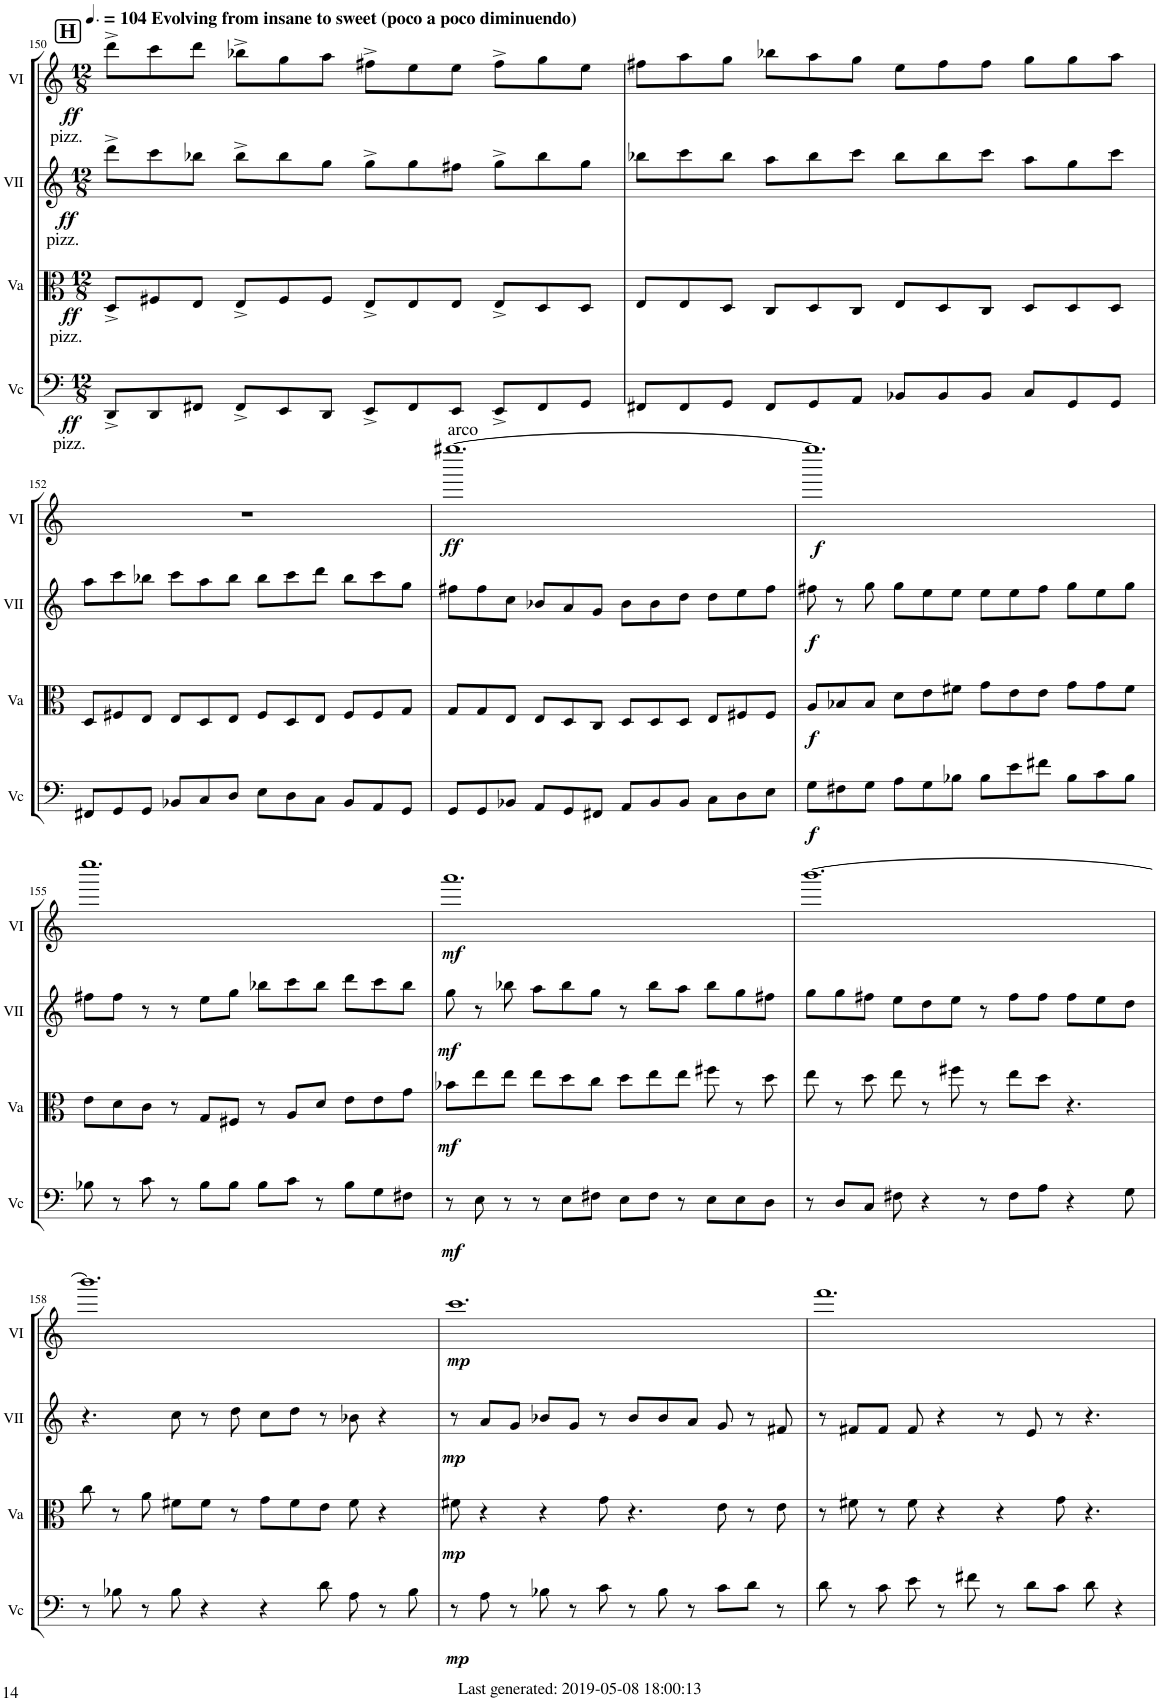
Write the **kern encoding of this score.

**kern	**dynam	**kern	**dynam	**kern	**dynam	**kern	**dynam
*part4	*part4	*part3	*part3	*part2	*part2	*part1	*part1
*staff4	*staff4	*staff3	*staff3	*staff2	*staff2	*staff1	*staff1
*I"Vc	*	*I"Va	*	*I"VII	*	*I"VI	*
*I'Vc	*	*I'Va	*	*I'VII	*	*I'VI	*
!!LO:PB:g=z
*clefF4	*	*clefC3	*	*clefG2	*	*clefG2	*
*k[]	*	*k[]	*	*k[]	*	*k[]	*
*M12/8	*	*M12/8	*	*M12/8	*	*M12/8	*
*MM156	*	*MM156	*	*MM156	*	*MM156	*
!!LO:REH:place=s1:a:B:cj:fs=14.284:t=H
=150	=150	=150	=150	=150	=150	=150	=150
!	!	!	!	!	!	!LO:TX:a:B:t=Evolving from insane to sweet (poco a poco diminuendo)	!
!	!	!	!	!	!	!LO:TX:b:t=pizz.	!
!	!	!	!	!LO:TX:b:t=pizz.	!	!	!
!	!	!LO:TX:b:t=pizz.	!	!	!	!	!
!LO:TX:b:t=pizz.	!	!	!	!	!	!	!
!	!LO:DY:b	!	!LO:DY:b	!	!LO:DY:b	!	!LO:DY:b
8DD^/L	ff	8D^/L	ff	8ddd^\L	ff	8ddd^\L	ff
8DD/	.	8F#X/	.	8ccc\	.	8ccc\	.
8FF#X/J	.	8E/J	.	8bb-X\J	.	8ddd\J	.
8FF#^/L	.	8E^/L	.	8bb-^\L	.	8bb-X^\L	.
8EE/	.	8F#/	.	8bb-\	.	8gg\	.
8DD/J	.	8F#/J	.	8gg\J	.	8aa\J	.
8EE^/L	.	8E^/L	.	8gg^\L	.	8ff#X^\L	.
8FF#/	.	8E/	.	8gg\	.	8ee\	.
8EE/J	.	8E/J	.	8ff#X\J	.	8ee\J	.
8EE^/L	.	8E^/L	.	8gg^\L	.	8ff#^\L	.
8FF#/	.	8D/	.	8bb-\	.	8gg\	.
8GG/J	.	8D/J	.	8gg\J	.	8ee\J	.
=151	=151	=151	=151	=151	=151	=151	=151
8FF#X/L	.	8E/L	.	8bb-X\L	.	8ff#X\L	.
8FF#/	.	8E/	.	8ccc\	.	8aa\	.
8GG/J	.	8D/J	.	8bb-\J	.	8gg\J	.
8FF#/L	.	8C/L	.	8aa\L	.	8bb-X\L	.
8GG/	.	8D/	.	8bb-\	.	8aa\	.
8AA/J	.	8C/J	.	8ccc\J	.	8gg\J	.
8BB-X/L	.	8E/L	.	8bb-\L	.	8ee\L	.
8BB-/	.	8D/	.	8bb-\	.	8ff#\	.
8BB-/J	.	8C/J	.	8ccc\J	.	8ff#\J	.
8C/L	.	8D/L	.	8aa\L	.	8gg\L	.
8GG/	.	8D/	.	8gg\	.	8gg\	.
8GG/J	.	8D/J	.	8ccc\J	.	8aa\J	.
!!LO:LB:g=z
=152	=152	=152	=152	=152	=152	=152	=152
8FF#X/L	.	8D/L	.	8aa\L	.	1.r	.
8GG/	.	8F#X/	.	8ccc\	.	.	.
8GG/J	.	8E/J	.	8bb-X\J	.	.	.
8BB-X/L	.	8E/L	.	8ccc\L	.	.	.
8C/	.	8D/	.	8aa\	.	.	.
8D/J	.	8E/J	.	8bb-\J	.	.	.
8E\L	.	8F#/L	.	8bb-\L	.	.	.
8D\	.	8D/	.	8ccc\	.	.	.
8C\J	.	8E/J	.	8ddd\J	.	.	.
8BB-/L	.	8F#/L	.	8bb-\L	.	.	.
8AA/	.	8F#/	.	8ccc\	.	.	.
8GG/J	.	8G/J	.	8gg\J	.	.	.
=153	=153	=153	=153	=153	=153	=153	=153
!	!	!	!	!	!	!LO:TX:a:t=arco	!
!	!	!	!	!	!	!	!LO:DY:b
8GG/L	.	8G/L	.	8ff#X\L	.	[1.gggg#X	ff
8GG/	.	8G/	.	8ff#\	.	.	.
8BB-X/J	.	8E/J	.	8cc\J	.	.	.
8AA/L	.	8E/L	.	8b-X/L	.	.	.
8GG/	.	8D/	.	8a/	.	.	.
8FF#X/J	.	8C/J	.	8g/J	.	.	.
8AA/L	.	8D/L	.	8b-\L	.	.	.
8BB-/	.	8D/	.	8b-\	.	.	.
8BB-/J	.	8D/J	.	8dd\J	.	.	.
8C\L	.	8E/L	.	8dd\L	.	.	.
8D\	.	8F#X/	.	8ee\	.	.	.
8E\J	.	8F#/J	.	8ff#\J	.	.	.
=154	=154	=154	=154	=154	=154	=154	=154
!	!LO:DY:b	!	!LO:DY:b	!	!LO:DY:b	!	!LO:DY:b
8G\L	f	8A/L	f	8ff#X\	f	1.gggg#]	f
8F#X\	.	8B-X/	.	8r	.	.	.
8G\J	.	8B-/J	.	8gg\	.	.	.
8A\L	.	8d\L	.	8gg\L	.	.	.
8G\	.	8e\	.	8ee\	.	.	.
8B-X\J	.	8f#X\J	.	8ee\J	.	.	.
8B-\L	.	8g\L	.	8ee\L	.	.	.
8e\	.	8e\	.	8ee\	.	.	.
8f#X\J	.	8e\J	.	8ff#\J	.	.	.
8B-\L	.	8g\L	.	8gg\L	.	.	.
8c\	.	8g\	.	8ee\	.	.	.
8B-\J	.	8f#\J	.	8gg\J	.	.	.
!!LO:LB:g=z
=155	=155	=155	=155	=155	=155	=155	=155
8B-X\	.	8e\L	.	8ff#X\L	.	1.eeee	.
8r	.	8d\	.	8ff#\J	.	.	.
8c\	.	8c\J	.	8r	.	.	.
8r	.	8r	.	8r	.	.	.
8B-\L	.	8G/L	.	8ee\L	.	.	.
8B-\J	.	8F#X/J	.	8gg\J	.	.	.
8B-\L	.	8r	.	8bb-X\L	.	.	.
8c\J	.	8A/L	.	8ccc\	.	.	.
8r	.	8d/J	.	8bb-\J	.	.	.
8B-\L	.	8e\L	.	8ddd\L	.	.	.
8G\	.	8e\	.	8ccc\	.	.	.
8F#X\J	.	8g\J	.	8bb-\J	.	.	.
=156	=156	=156	=156	=156	=156	=156	=156
!	!LO:DY:b	!	!LO:DY:b	!	!LO:DY:b	!	!LO:DY:b
8r	mf	8b-X\L	mf	8gg\	mf	1.aaa	mf
8E\	.	8ee\	.	8r	.	.	.
8r	.	8ee\J	.	8bb-X\	.	.	.
8r	.	8ee\L	.	8aa\L	.	.	.
8E\L	.	8dd\	.	8bb-\	.	.	.
8F#X\J	.	8cc\J	.	8gg\J	.	.	.
8E\L	.	8dd\L	.	8r	.	.	.
8F#\J	.	8ee\	.	8bb-\L	.	.	.
8r	.	8ee\J	.	8aa\J	.	.	.
8E\L	.	8ff#X\	.	8bb-\L	.	.	.
8E\	.	8r	.	8gg\	.	.	.
8D\J	.	8dd\	.	8ff#X\J	.	.	.
=157	=157	=157	=157	=157	=157	=157	=157
8r	.	8ee\	.	8gg\L	.	[1.bbb	.
8D/L	.	8r	.	8gg\	.	.	.
8C/J	.	8dd\	.	8ff#X\J	.	.	.
8F#X\	.	8ee\	.	8ee\L	.	.	.
4r	.	8r	.	8dd\	.	.	.
.	.	8ff#X\	.	8ee\J	.	.	.
8r	.	8r	.	8r	.	.	.
8F#\L	.	8ee\L	.	8ff#\L	.	.	.
8A\J	.	8dd\J	.	8ff#\J	.	.	.
4r	.	4.r	.	8ff#\L	.	.	.
.	.	.	.	8ee\	.	.	.
8G\	.	.	.	8dd\J	.	.	.
!!LO:LB:g=z
=158	=158	=158	=158	=158	=158	=158	=158
8r	.	8cc\	.	4.r	.	1.bbb]	.
8B-X\	.	8r	.	.	.	.	.
8r	.	8a\	.	.	.	.	.
8B-\	.	8f#X\L	.	8cc\	.	.	.
4r	.	8f#\J	.	8r	.	.	.
.	.	8r	.	8dd\	.	.	.
4r	.	8g\L	.	8cc\L	.	.	.
.	.	8f#\	.	8dd\J	.	.	.
8d\	.	8e\J	.	8r	.	.	.
8A\	.	8f#\	.	8b-X\	.	.	.
8r	.	4r	.	4r	.	.	.
8B-\	.	.	.	.	.	.	.
=159	=159	=159	=159	=159	=159	=159	=159
!	!LO:DY:b	!	!LO:DY:b	!	!LO:DY:b	!	!LO:DY:b
8r	mp	8f#X\	mp	8r	mp	1.ccc	mp
8A\	.	4r	.	8a/L	.	.	.
8r	.	.	.	8g/J	.	.	.
8B-X\	.	4r	.	8b-X/L	.	.	.
8r	.	.	.	8g/J	.	.	.
8c\	.	8g\	.	8r	.	.	.
8r	.	4.r	.	8b-/L	.	.	.
8B-\	.	.	.	8b-/	.	.	.
8r	.	.	.	8a/J	.	.	.
8c\L	.	8e\	.	8g/	.	.	.
8d\J	.	8r	.	8r	.	.	.
8r	.	8e\	.	8f#X/	.	.	.
=160	=160	=160	=160	=160	=160	=160	=160
8d\	.	8r	.	8r	.	1.fff	.
8r	.	8f#X\	.	8f#X/L	.	.	.
8c\	.	8r	.	8f#/J	.	.	.
8e\	.	8f#\	.	8f#/	.	.	.
8r	.	4r	.	4r	.	.	.
8f#X\	.	.	.	.	.	.	.
8r	.	4r	.	8r	.	.	.
8d\L	.	.	.	8e/	.	.	.
8c\J	.	8g\	.	8r	.	.	.
8d\	.	4.r	.	4.r	.	.	.
4r	.	.	.	.	.	.	.
=	=	=	=	=	=	=	=
*-	*-	*-	*-	*-	*-	*-	*-
